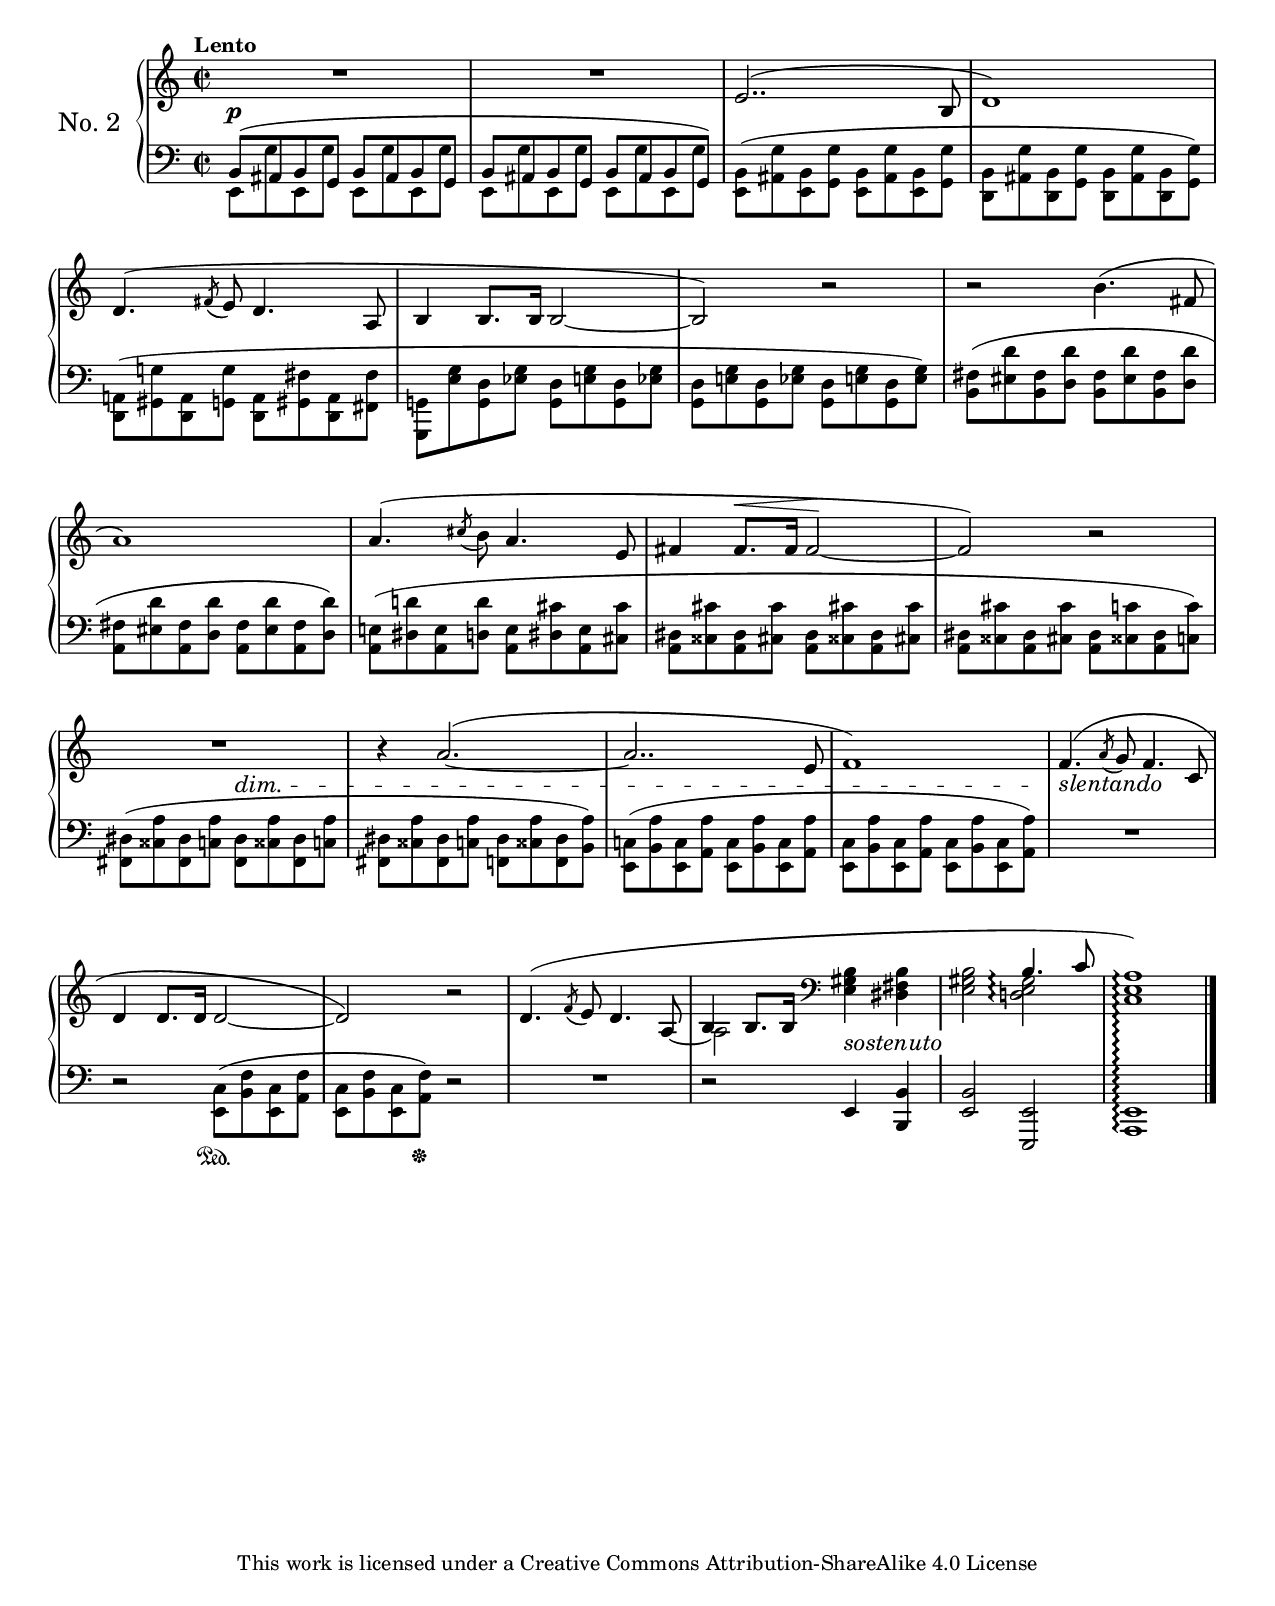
\version "2.22.2"

\include "includes/header-paper.ily"
%...+....1....+....2....+....3....+....4....+....5....+....6....+....7....+....

\version "2.22.2"
\language "english"

\include "global-variables.ily"

%%% Positions and shapes %%%

adjustArpeggioA = \tweak Arpeggio.positions #'(-0.5 . 2.5) \etc
slurShapeA = \shape #'((0 . 1) (0 . 2) (0 . 3) (0 . 3)) \etc
slurShapeB = \shape #'(
                        ((0 . 0) (0 . 0) (0 . 0) (0 . 0))
                        ((0 . 0) (0 . 1) (0 . 2) (0 . 3))
                      ) \etc
slurShapeC = \shape #'(
                        ((0 . 0) (0 . 0) (0 . 0) (0 . 0))
                        ((0 . 0) (0 . 1) (0 . 2) (0 . 3))
                      ) \etc
slurShapeD = \shape #'(
                        ((0 . 0) (0 . 0) (0 . 0) (0 . 0))
                        ((0 . 3) (0 . -3) (0 . -4) (0 . 0))
                      ) \etc

%%% Music %%%

global = {
  \time 2/2
  \key a \minor
  \accidentalStyle piano
}

rightHand = \relative {
  \clef treble
  \global
  \set Score.tempoHideNote = ##t 
  \tempo "Lento" 4 = 40

  R1 * 2 |
  \slurUp
  e'2..( b8 |
  d1) |
  d4.-\slurShapeB ( \acciaccatura { fs8 } e8 d4. a8 |
  b4 b8. b16 b2~ |
  b2) r |
  r2 b'4.( fs8 |
  
  \barNumberCheck 9
  a1) |
  a4.-\slurShapeC ( \acciaccatura { cs8 } b8 a4. e8 |
  fs4 \dynamicInsideSlur fs8.^\< fs16 fs2~\! |
  fs2) r |
  R1 |
  r4 a2.~( |
  a2.. e8 |
  f1) |
  
  \barNumberCheck 17
  f4.( \acciaccatura { a8 } g8 f4. c8 |
  d4 d8. d16 d2~ |
  d2) r |
  d4.-\slurShapeA ( \acciaccatura { f8 } e8 d4.
  << { a8_~ | \voiceTwo a2 } \\ { s8 | \voiceOne b4 b8. b16 } >>
    \clef bass \voiceTwo <e, gs b>4 <ds fs b> |
  <e gs b>2 << { b'4. c8 } \\ { <d, e gs>2-\adjustArpeggioA \arpeggio } >> |
  <c e a>1)\arpeggio |
  \bar "|."
}

leftHand = \relative {
  \clef bass
  \global
  
  <<
    {  
      b,8( as b g  b as b g |
      b8 as b g  b as b g) |
    }
    \\
    {  
      e8 g' e, g'  e, g' e, g' |
      e,8 g' e, g'  e, g' e, g' |
    }
  >>
  \voiceFour \slurUp
  <e, b'>8( <as g'> <e b'> <g g'>  <e b'> <as g'> <e b'> <g g'> |
  <d b'>8 <as' g'> <d, b'> <g g'>  <d b'> <as' g'> <d, b'> <g g'>) |
  <d a'>8( <gs g'!> <d a'> <g \single \omit Accidental g'>  <d a'> <gs fs'> 
    <d a'> <fs fs'> |
  <g, g'>8 <e'' g> <g, d'> <ef' g>  <g, d'> <e' g> <g, d'> <ef' g> |
  <g, d'>8 <e' g> <g, d'> <ef' g>  <g, d'> <e' g> <g, d'> <e' g>) |
  <b fs'>8( <es d'> <b fs'> <d d'>  <b fs'> <es d'> <b fs'> <d d'> |
  
  \barNumberCheck 9
  <a fs'>8 <es' d'> <a, fs'> <d d'>  <a fs'> <es' d'> <a, fs'> <d d'>) |
  <a e'>8-\slurShapeD ( <ds d'!> <a e'> <d \single \omit Accidental d'>  <a e'>
    <ds cs'> <a e'> <cs cs'> |
  <a ds>8 <css cs'> <a ds> <cs \single \omit Accidental cs'>  <a ds> <css cs'!>
    <a ds> <cs \single \omit Accidental cs'> |
  <a ds>8 <css cs'> <a ds> <cs \single \omit Accidental cs'>  <a ds>8 <css c'>
    <a ds> <c! \single \omit Accidental c'>) |
  <fs, ds'>8( <css' a'> <fs, ds'> <c' a'>  <fs, ds'> <css' a'> <fs, ds'> 
    <c' a'> |
  <fs, ds'>8 <css' a'> <fs, ds'> <c' a'>  <f, ds'> <css' a'> <f, ds'> 
    <b a'>) |
  <e, c'>8( <b' a'> <e, c'> <a a'>  <e c'> <b' a'> <e, c'> <a a'> |
  <e c'>8 <b' a'> <e, c'> <a a'>  <e c'> <b' a'> <e, c'> <a a'>) |
  
  \barNumberCheck 17
  \oneVoice
  R1 |
  r2 \voiceFour <e c'>8^(\sustainOn <b' f'> <e, c'> <a f'> |
  <e c'> <b' f'> <e, c'> <a f'>)\sustainOff \oneVoice r2 |
  R1 |
  r2 e4 <b b'> |
  <e b'>2 <e, e'> |
  <a e'>1\arpeggio |
}


dynamics = {
  \override TextScript.Y-offset = -0.5
  s1\p |
  s1 * 7 |
  
  \barNumberCheck 9
  s1 * 4 |
  s2 s\dim |
  s1 * 2 |
  s2.. s16 s\! |
  
  \barNumberCheck 17
  \tag layout { s1^\slentando | }
  \tag midi   { s1\p | }
  s1 * 3 |
  s2 s^\sostenutom |
  s1 * 2 |
}

preludeTwoMusic = \score { 
  \keepWithTag #'layout
  \new PianoStaff \with { 
    instrumentName = \markup \huge "No. 2"
    connectArpeggios = ##t
  } <<
    \new Staff = "upper" \rightHand
    \new Dynamics \dynamics
    \new Staff = "lower" \leftHand
  >>
  \layout {}
}

preludeTwoMidi = \book {
  \bookOutputName "prelude-op28-no2"
  \score { 
    \keepWithTag #'midi
    <<
      \new Staff = "upper" << \rightHand \dynamics >>
      \new Staff = "lower" << \leftHand \dynamics >>
    >>
    \midi {}
  }
}


\paper {
  ragged-last-bottom = ##t
  system-system-spacing =
    #'((basic-distance . 12) 
       (minimum-distance . 8)
       (padding . 4)
       (stretchability . 60))
}

\preludeTwoMusic
\preludeTwoMidi
